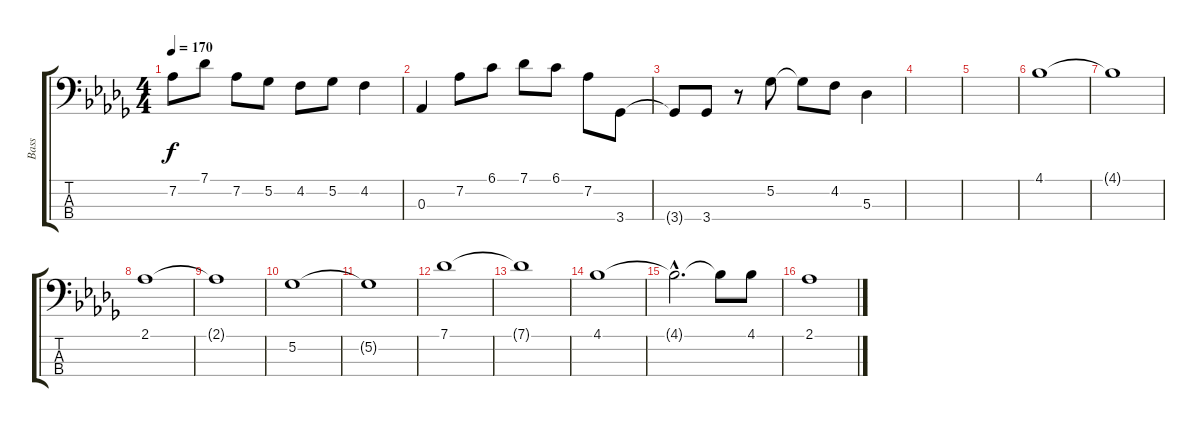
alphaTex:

\track ("Bass" "Bass") {instrument electricbassfinger}
\staff {score tabs}
\tuning (Gb2 Db2 Ab1 Eb1) {hide}
\ts (4 4)
\tempo 170
\clef f4
\ks db
7.2.8{dy f} 7.1.8 7.2.8 5.2.8 4.2.8 5.2.8 4.2.4 |
0.3.4 7.2.8 6.1.8 7.1.8 6.1.8 7.2.8 3.4.8 |
3.4{t}.8 3.4.8 r.8 5.2.8 5.2{t}.8 4.2.8 5.3.4 |
|
|
4.1.1 |
4.1{t}.1 |
2.1.1 |
2.1{t}.1 |
5.2.1 |
5.2{t}.1 |
7.1.1 |
7.1{t}.1 |
4.1.1 |
4.1{hac t}.2{d} 4.1{t}.8 4.1.8 |
2.1.1
